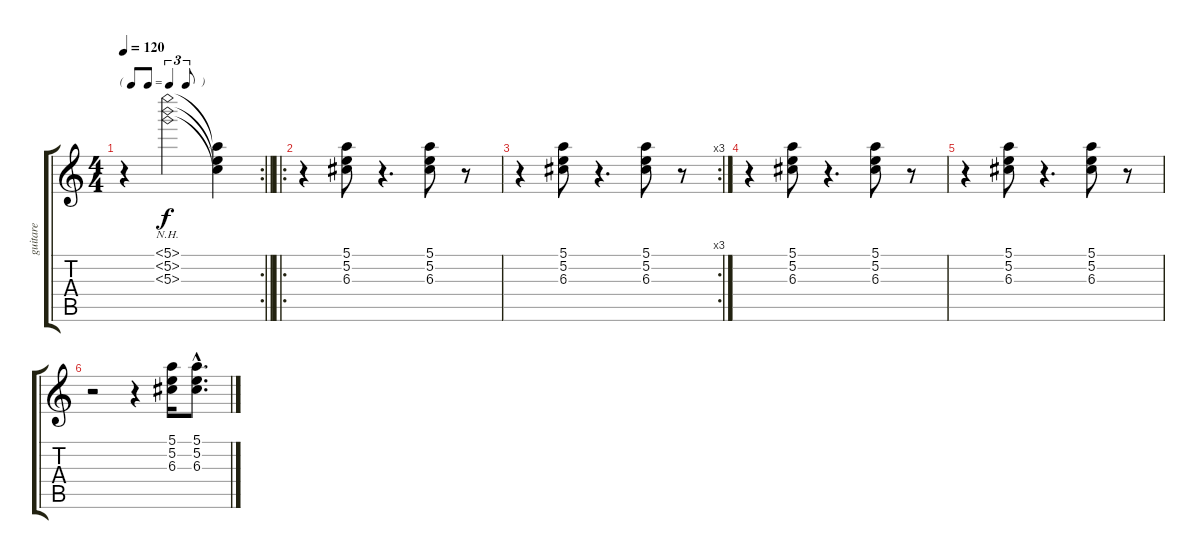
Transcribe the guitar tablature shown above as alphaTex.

\track ("guitare" "guitare") {instrument electricguitarclean}
\staff {score tabs}
\tuning (E4 B3 G3 D3 A2 E2) {hide}
\rc 2
\ts (4 4)
\tf triplet8th
\tempo 120
\clef g2
\barLineRight lightlight
\ks c
r.4{dy f} (5.1{nh} 5.2{nh} 5.3{nh}).2 (5.1{t} 5.2{t} 5.3{t}).4 |
\ro
r.4 (5.1 5.2 6.3).8 r.4{d} (5.1 5.2 6.3).8 r.8 |
\rc 3
r.4 (5.1 5.2 6.3).8 r.4{d} (5.1 5.2 6.3).8 r.8 |
r.4 (5.1 5.2 6.3).8 r.4{d} (5.1 5.2 6.3).8 r.8 |
r.4 (5.1 5.2 6.3).8 r.4{d} (5.1 5.2 6.3).8 r.8 |
r.2 r.4 (5.1 5.2 6.3).16 (5.1{hac} 5.2{hac} 6.3{hac}).8{d}
